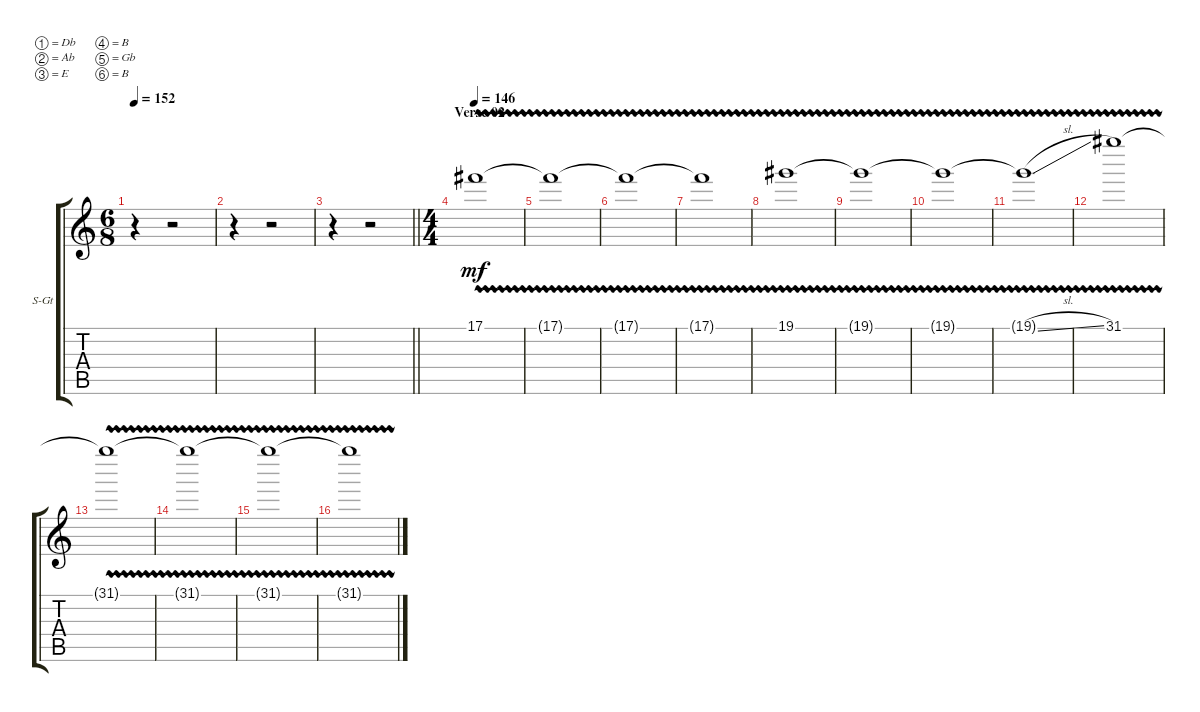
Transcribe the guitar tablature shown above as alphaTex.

\bracketExtendMode groupsimilarinstruments
\firstSystemTrackNameOrientation horizontal
\otherSystemsTrackNameOrientation horizontal
\track ("FX - Noise 01" "S-Gt") {instrument sitar}
\staff {score tabs}
\tuning (Db4 Ab3 E3 B2 Gb2 B1)
\displaytranspose 12
\ts (6 8)
\tempo 152
\clef g2
\ks c
r.4{dy f} r.2 |
r.4 r.2 |
\barLineRight lightlight
r.4 r.2 |
\ts (4 4)
\beaming (8 2 2 2 2)
\section ("" "Verse 02")
\tempo 146
17.1{vw}.1{dy mf} |
17.1{vw t}.1 |
17.1{vw t}.1 |
17.1{vw t}.1 |
19.1{vw}.1 |
19.1{vw t}.1 |
19.1{vw t}.1 |
19.1{vw sl t}.1 |
31.1{vw}.1 |
31.1{vw t}.1 |
31.1{vw t}.1 |
31.1{vw t}.1 |
31.1{vw t}.1
